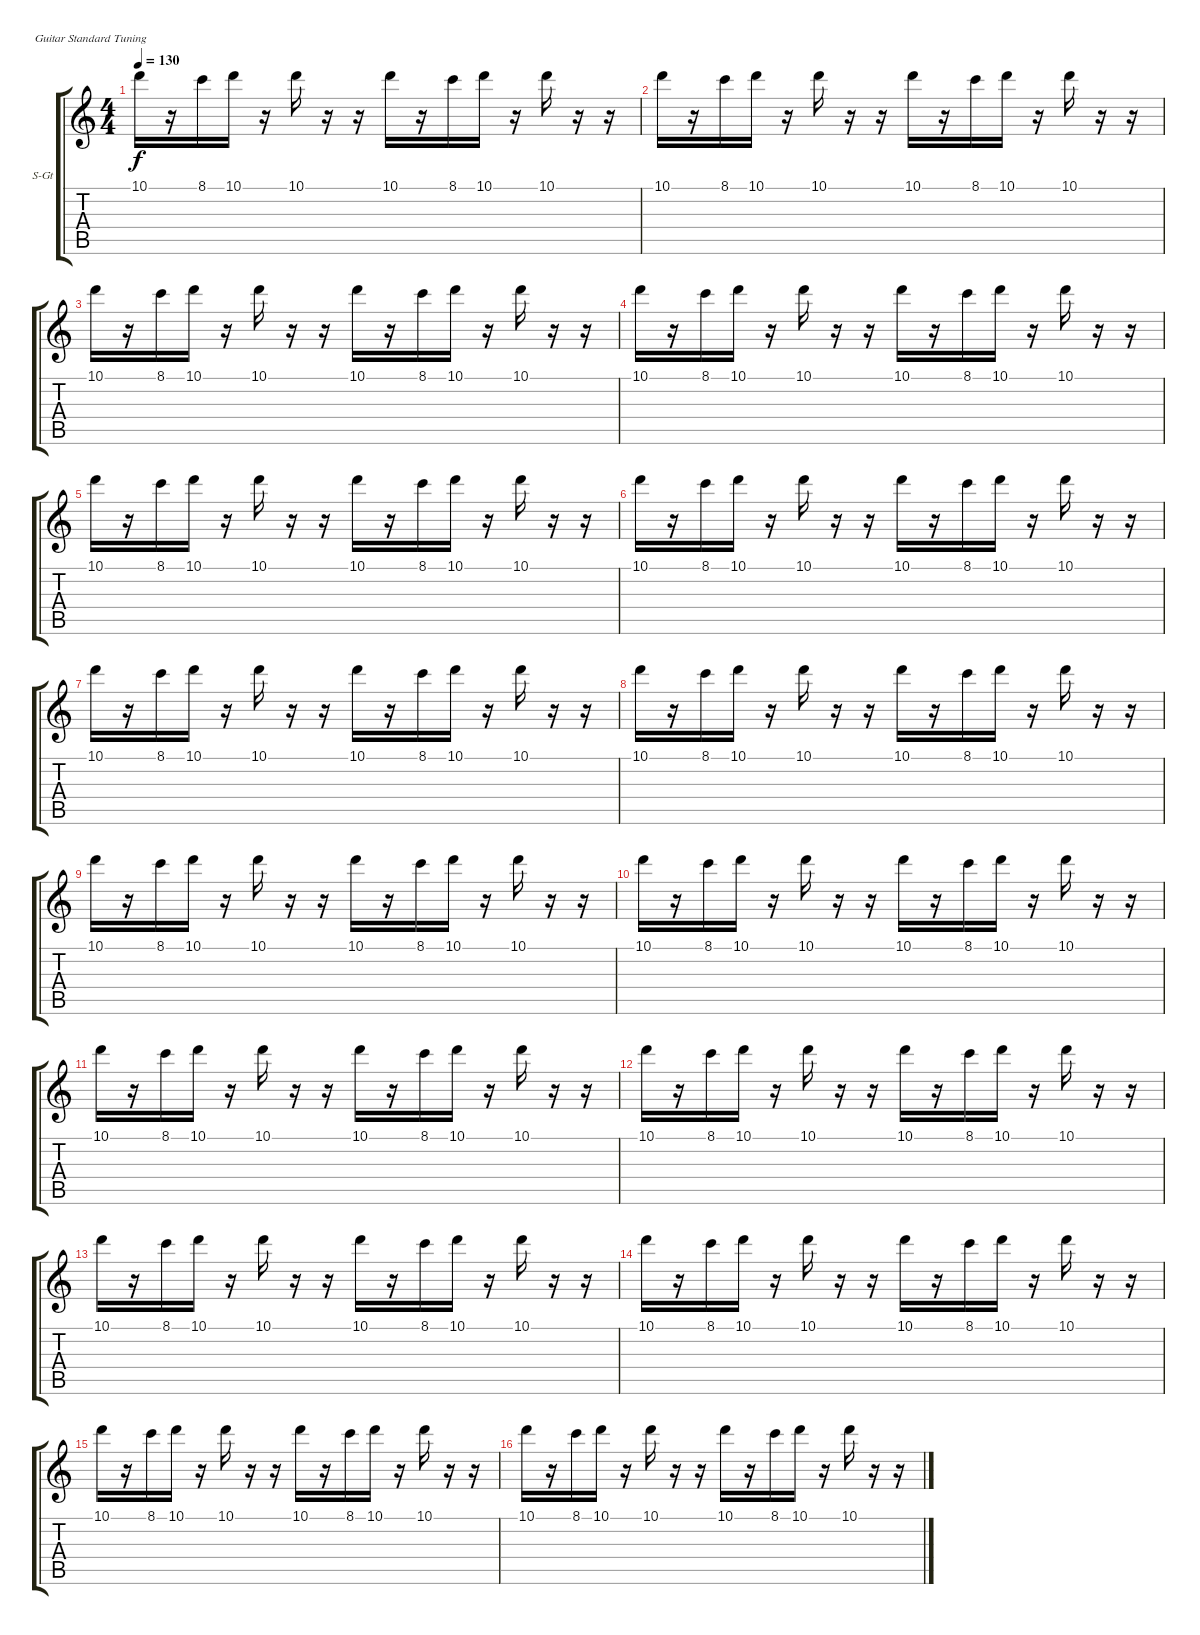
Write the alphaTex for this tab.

\bracketExtendMode groupsimilarinstruments
\firstSystemTrackNameOrientation horizontal
\otherSystemsTrackNameOrientation horizontal
\track ("Ñèíò" "S-Gt") {instrument electricpiano1}
\staff {score tabs}
\tuning (E4 B3 G3 D3 A2 E2)
\displaytranspose 12
\ts (4 4)
\tempo 130
\clef g2
\ks c
10.1.16{dy f} r.16 8.1.16 10.1.16 r.16 10.1.16 r.16 r.16 10.1.16 r.16 8.1.16 10.1.16 r.16 10.1.16 r.16 r.16 |
10.1.16 r.16 8.1.16 10.1.16 r.16 10.1.16 r.16 r.16 10.1.16 r.16 8.1.16 10.1.16 r.16 10.1.16 r.16 r.16 |
10.1.16 r.16 8.1.16 10.1.16 r.16 10.1.16 r.16 r.16 10.1.16 r.16 8.1.16 10.1.16 r.16 10.1.16 r.16 r.16 |
10.1.16 r.16 8.1.16 10.1.16 r.16 10.1.16 r.16 r.16 10.1.16 r.16 8.1.16 10.1.16 r.16 10.1.16 r.16 r.16 |
10.1.16 r.16 8.1.16 10.1.16 r.16 10.1.16 r.16 r.16 10.1.16 r.16 8.1.16 10.1.16 r.16 10.1.16 r.16 r.16 |
10.1.16 r.16 8.1.16 10.1.16 r.16 10.1.16 r.16 r.16 10.1.16 r.16 8.1.16 10.1.16 r.16 10.1.16 r.16 r.16 |
10.1.16 r.16 8.1.16 10.1.16 r.16 10.1.16 r.16 r.16 10.1.16 r.16 8.1.16 10.1.16 r.16 10.1.16 r.16 r.16 |
10.1.16 r.16 8.1.16 10.1.16 r.16 10.1.16 r.16 r.16 10.1.16 r.16 8.1.16 10.1.16 r.16 10.1.16 r.16 r.16 |
10.1.16 r.16 8.1.16 10.1.16 r.16 10.1.16 r.16 r.16 10.1.16 r.16 8.1.16 10.1.16 r.16 10.1.16 r.16 r.16 |
10.1.16 r.16 8.1.16 10.1.16 r.16 10.1.16 r.16 r.16 10.1.16 r.16 8.1.16 10.1.16 r.16 10.1.16 r.16 r.16 |
10.1.16 r.16 8.1.16 10.1.16 r.16 10.1.16 r.16 r.16 10.1.16 r.16 8.1.16 10.1.16 r.16 10.1.16 r.16 r.16 |
10.1.16 r.16 8.1.16 10.1.16 r.16 10.1.16 r.16 r.16 10.1.16 r.16 8.1.16 10.1.16 r.16 10.1.16 r.16 r.16 |
10.1.16 r.16 8.1.16 10.1.16 r.16 10.1.16 r.16 r.16 10.1.16 r.16 8.1.16 10.1.16 r.16 10.1.16 r.16 r.16 |
10.1.16 r.16 8.1.16 10.1.16 r.16 10.1.16 r.16 r.16 10.1.16 r.16 8.1.16 10.1.16 r.16 10.1.16 r.16 r.16 |
10.1.16 r.16 8.1.16 10.1.16 r.16 10.1.16 r.16 r.16 10.1.16 r.16 8.1.16 10.1.16 r.16 10.1.16 r.16 r.16 |
10.1.16 r.16 8.1.16 10.1.16 r.16 10.1.16 r.16 r.16 10.1.16 r.16 8.1.16 10.1.16 r.16 10.1.16 r.16 r.16
